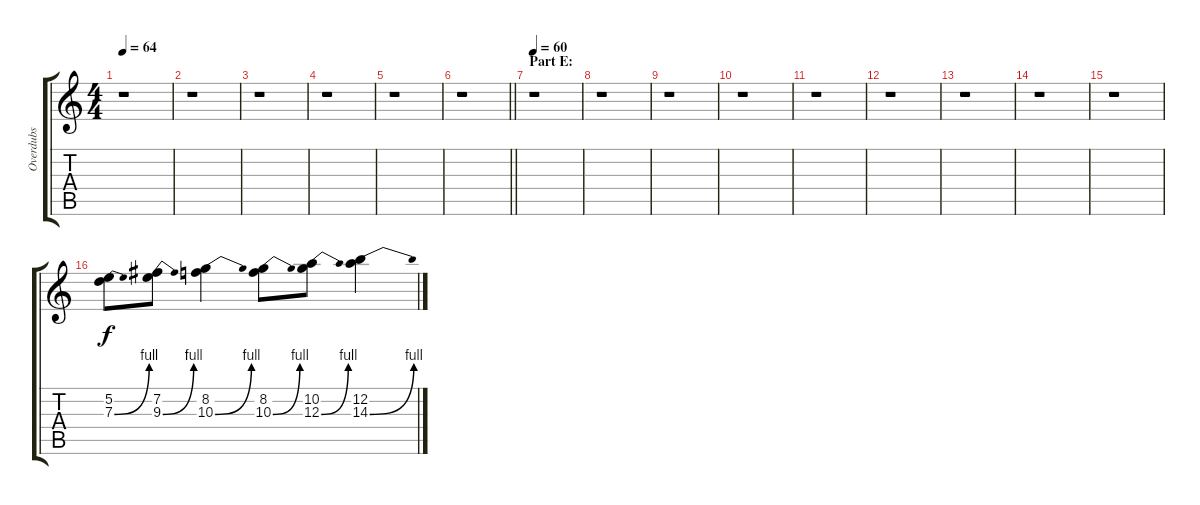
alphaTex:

\track ("Overdubs" "Overdubs") {instrument distortionguitar}
\staff {score tabs}
\tuning (E4 B3 G3 D3 A2 E2) {hide}
\ts (4 4)
\tempo 64
\clef g2
\ks c
r.1{dy f} |
r.1 |
r.1 |
r.1 |
r.1 |
\barLineRight lightlight
r.1 |
\section ("" "Part E:")
\tempo 60
r.1 |
r.1 |
r.1 |
r.1 |
r.1 |
r.1 |
r.1 |
r.1 |
r.1 |
(5.2 7.3{be (bend 0 0 60 4)}).8 (7.2 9.3{be (bend 0 0 60 4)}).8 (8.2 10.3{be (bend 0 0 60 4)}).4 (8.2 10.3{be (bend 0 0 60 4)}).8 (10.2 12.3{be (bend 0 0 60 4)}).8 (12.2 14.3{be (bend 0 0 60 4)}).4
